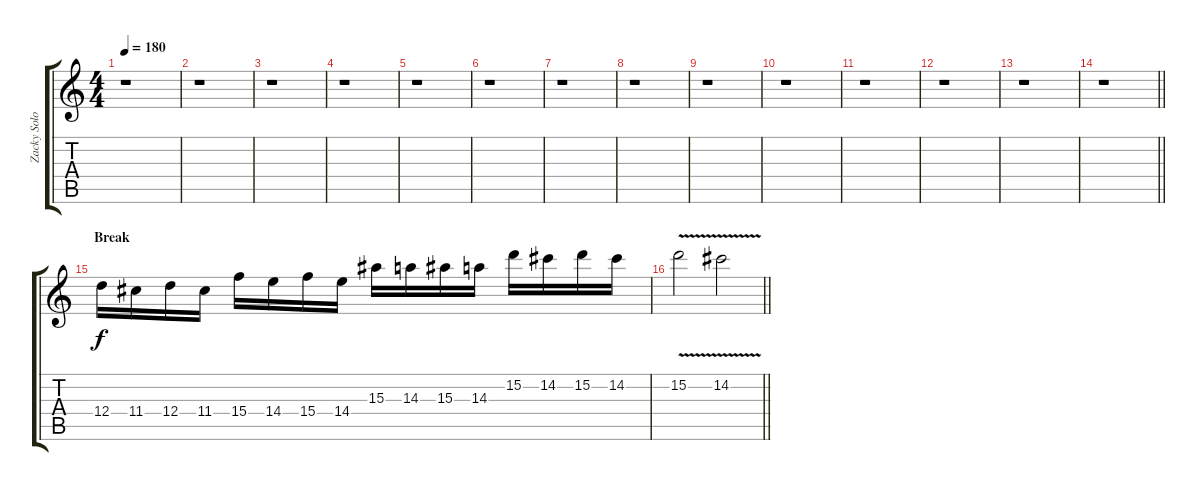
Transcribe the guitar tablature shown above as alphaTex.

\track ("Zacky Solo" "Zacky Solo") {instrument overdrivenguitar}
\staff {score tabs}
\tuning (E4 B3 G3 D3 A2 D2) {hide}
\ts (4 4)
\tempo 180
\clef g2
\ks c
r.1{dy f} |
r.1 |
r.1 |
r.1 |
r.1 |
r.1 |
r.1 |
r.1 |
r.1 |
r.1 |
r.1 |
r.1 |
r.1 |
\barLineRight lightlight
r.1 |
\section ("" "Break")
12.4.16 11.4.16 12.4.16 11.4.16 15.4.16 14.4.16 15.4.16 14.4.16 15.3.16 14.3.16 15.3.16 14.3.16 15.2.16 14.2.16 15.2.16 14.2.16 |
\barLineRight lightlight
15.2{v}.2 14.2{v}.2
